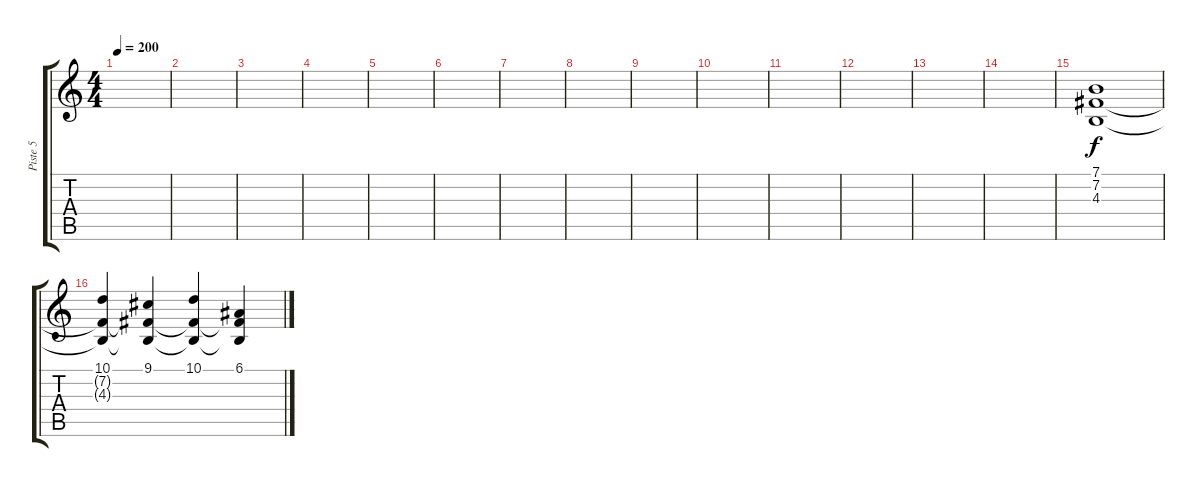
\track ("Piste 5" "Piste 5") {instrument choiraahs}
\staff {score tabs}
\tuning (E4 B3 G3 D3 A2 B1) {hide}
\ts (4 4)
\tempo 200
\clef g2
\ks c
|
|
|
|
|
|
|
|
|
|
|
|
|
|
(7.1 7.2 4.3).1 |
(10.1 7.2{t} 4.3{t}).4 (9.1 7.2{t} 4.3{t}).4 (10.1 7.2{t} 4.3{t}).4 (6.1 7.2{t} 4.3{t}).4
